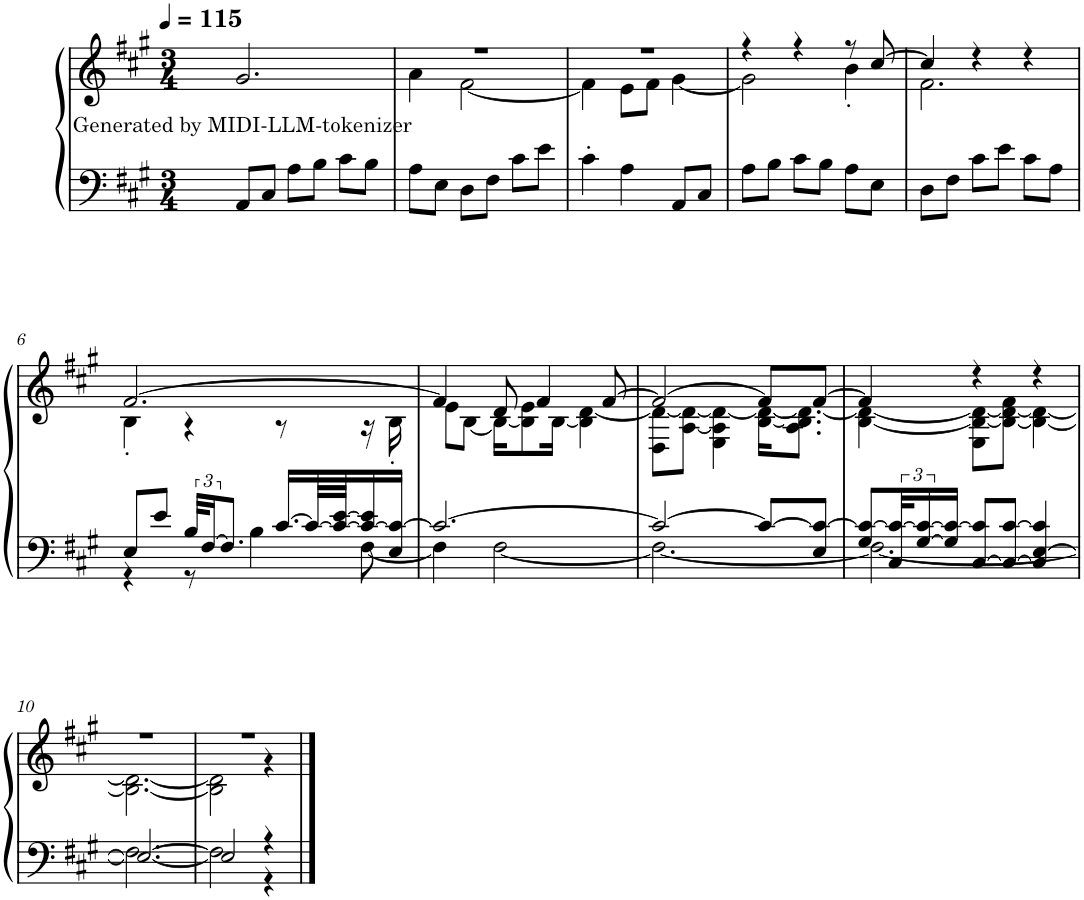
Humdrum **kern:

**kern	**kern	**text
*part1	*part1	*part1
*staff2	*staff1	*staff1
*I"Piano	*	*
*I'Pno.	*	*
*clefF4	*clefG2	*
*k[f#c#g#]	*k[f#c#g#]	*
*M3/4	*M3/4	*
*MM115	*MM115	*
=1	=1	=1
!	!	!LO:LY:b
8AA/L	2.g#/	Generated by MIDI-LLM-tokenizer
8C#/J	.	.
8A\L	.	.
8B\J	.	.
8c#\L	.	.
8B\J	.	.
=2	=2	=2
*	*^	*
8A\L	2.r	4a\	.
8E\J	.	.	.
8D\L	.	[2f#\	.
8F#\J	.	.	.
8c#\L	.	.	.
8e\J	.	.	.
=3	=3	=3	=3
4c#'\	2.r	4f#\]	.
4A\	.	8e\L	.
.	.	8f#\J	.
8AA/L	.	[4g#\	.
8C#/J	.	.	.
=4	=4	=4	=4
8A\L	4r	2g#\]	.
8B\J	.	.	.
8c#\L	4r	.	.
8B\J	.	.	.
8A\L	8r	4b'\	.
8E\J	[8cc#/	.	.
=5	=5	=5	=5
8D\L	4cc#/]	2.f#\	.
8F#\J	.	.	.
8c#\L	4r	.	.
8e\J	.	.	.
8c#\L	4r	.	.
8A\J	.	.	.
!!LO:LB:g=z	!!
=6	=6	=6	=6
*^	*	*	*
8E/L	4r	[2.f#/	4B'\	.
8e/J	.	.	.	.
48B/KLL	8r	.	4r	.
[24F#/J	.	.	.	.
8.F#/J]	.	.	.	.
.	4B\	.	.	.
[16.c#/LL	.	.	8r	.
64c#/LL_	.	.	.	.
64c#/_ [64e/JJ	.	.	.	.
16c#/_ 16e/]	[8F#\	.	16r	.
16E/ 16c#/_JJ	.	.	16B'\	.
=7	=7	=7	=7	=7
2.c#/_	4F#\]	4f#/]	8e\L	.
.	.	.	[8B\J	.
.	[2F#\	8d/	16B\KL_	.
.	.	.	8B\] 8e\	.
.	.	4f#/	.	.
.	.	.	[16B\Jk	.
.	.	.	4B\] [4d\	.
.	.	[8f#/	.	.
=8	=8	=8	=8	=8
2c#/_	2.F#\_	2f#/_	8D\ 8d\_L	.
.	.	.	[8A\ 8d\_J	.
.	.	.	4E\ 4A\] 4d\_	.
8c#/L_	.	8f#/L]	[16B\ 16d\_KL	.
.	.	.	8.A\ 8.B\] 8.d\_J	.
8E/ 8c#/_J	.	[8f#/J	.	.
=9	=9	=9	=9	=9
8G#/ 8c#/_L	2.F#\_	4f#/]	[4B\ 4d\_	.
48C#/ 48c#/_KL	.	.	.	.
[24G#/ 24c#/_	.	.	.	.
16G#/] 16c#/_JJ	.	.	.	.
[8C#/ 8c#/]L	.	4r	8E\ 8B\_ 8d\_L	.
8C#/_ [8c#/J	.	.	8B\_ 8d\_ 8f#\J	.
4C#/] [4E/ 4c#/]	.	4r	4B\_ 4d\_	.
!!LO:LB:g=z	!!
=10	=10	=10	=10	=10
2.E/_	2.F#\_	2.r	2.B\_ 2.d\_	.
=11	=11	=11	=11	=11
2E/]	2F#\]	2.r	2B\] 2d\]	.
4r	4r	.	4r	.
*v	*v	*	*	*
*	*v	*v	*
==	==	==
*-	*-	*-
